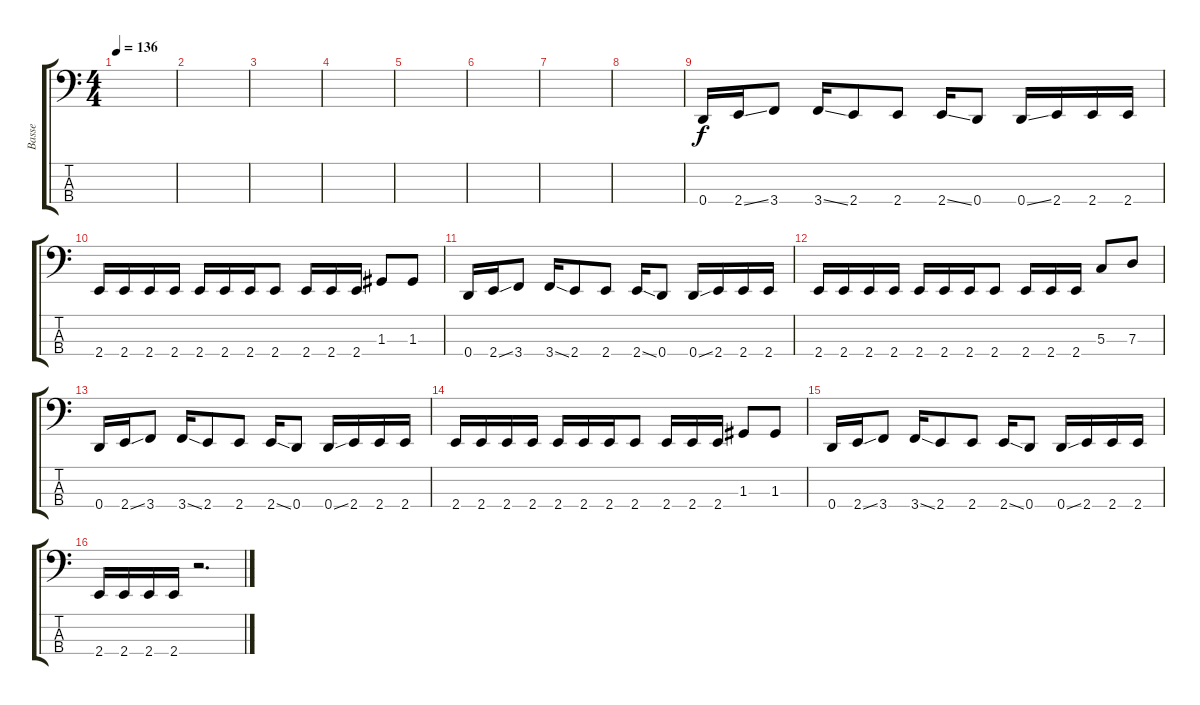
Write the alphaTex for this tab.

\track ("Basse" "Basse") {instrument electricbasspick}
\staff {score tabs}
\tuning (F2 C2 G1 D1) {hide}
\ts (4 4)
\tempo 136
\clef f4
\ks c
|
|
|
|
|
|
|
|
0.4.16 2.4{ss}.16 3.4.8 3.4{ss}.16 2.4.8 2.4.8 2.4{ss}.16 0.4.8 0.4{ss}.16 2.4.16 2.4.16 2.4.16 |
2.4.16 2.4.16 2.4.16 2.4.16 2.4.16 2.4.16 2.4.16 2.4.8 2.4.16 2.4.16 2.4.16 1.3.8 1.3.8 |
0.4.16 2.4{ss}.16 3.4.8 3.4{ss}.16 2.4.8 2.4.8 2.4{ss}.16 0.4.8 0.4{ss}.16 2.4.16 2.4.16 2.4.16 |
2.4.16 2.4.16 2.4.16 2.4.16 2.4.16 2.4.16 2.4.16 2.4.8 2.4.16 2.4.16 2.4.16 5.3.8 7.3.8 |
0.4.16 2.4{ss}.16 3.4.8 3.4{ss}.16 2.4.8 2.4.8 2.4{ss}.16 0.4.8 0.4{ss}.16 2.4.16 2.4.16 2.4.16 |
2.4.16 2.4.16 2.4.16 2.4.16 2.4.16 2.4.16 2.4.16 2.4.8 2.4.16 2.4.16 2.4.16 1.3.8 1.3.8 |
0.4.16 2.4{ss}.16 3.4.8 3.4{ss}.16 2.4.8 2.4.8 2.4{ss}.16 0.4.8 0.4{ss}.16 2.4.16 2.4.16 2.4.16 |
2.4.16 2.4.16 2.4.16 2.4.16 r.2{d}
